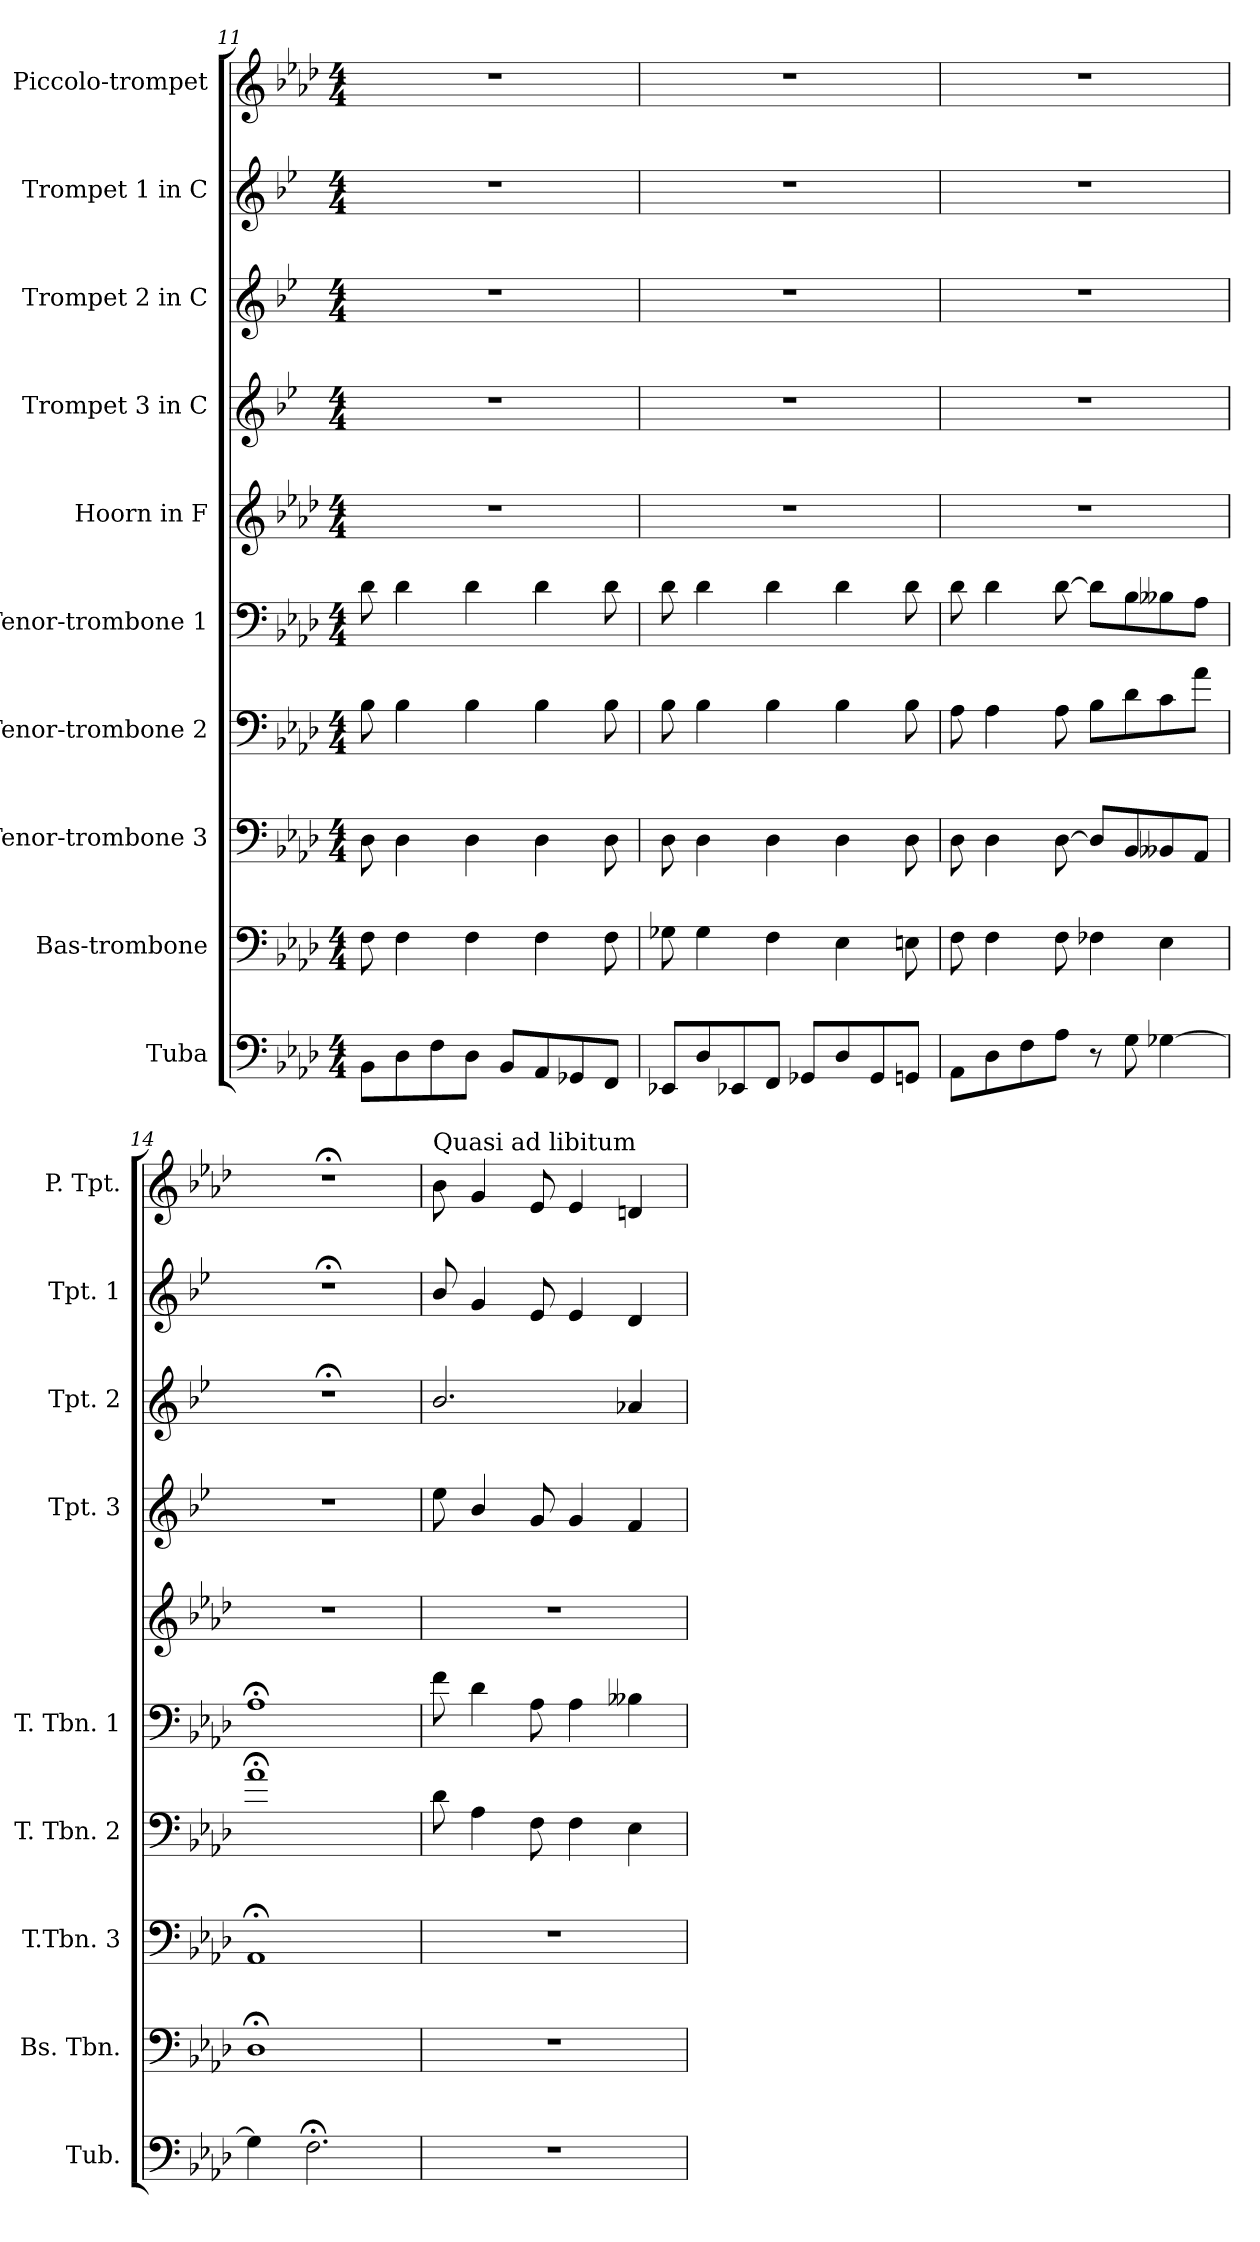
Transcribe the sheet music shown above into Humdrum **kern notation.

**kern	**kern	**kern	**kern	**kern	**kern	**kern	**kern	**kern	**kern
*part10	*part9	*part8	*part7	*part6	*part5	*part4	*part3	*part2	*part1
*staff10	*staff9	*staff8	*staff7	*staff6	*staff5	*staff4	*staff3	*staff2	*staff1
*I"Tuba	*I"Bas-trombone	*I"Tenor-trombone 3	*I"Tenor-trombone 2	*I"Tenor-trombone 1	*I"Hoorn in F	*I"Trompet 3 in C	*I"Trompet 2 in C	*I"Trompet 1 in C	*I"Piccolo-trompet
*I'Tub.	*I'Bs. Tbn.	*I'T.Tbn. 3	*I'T. Tbn. 2	*I'T. Tbn. 1	*	*I'Tpt. 3	*I'Tpt. 2	*I'Tpt. 1	*I'P. Tpt.
*clefF4	*clefF4	*clefF4	*clefF4	*clefF4	*clefG2	*clefG2	*clefG2	*clefG2	*clefG2
*	*	*	*	*	*ITrd4c7	*ITrd1c2	*ITrd1c2	*ITrd1c2	*ITrd-6c-10
*k[b-e-a-d-]	*k[b-e-a-d-]	*k[b-e-a-d-]	*k[b-e-a-d-]	*k[b-e-a-d-]	*k[b-e-a-d-g-]	*k[b-e-a-d-]	*k[b-e-a-d-]	*k[b-e-a-d-]	*k[b-e-a-d-g-c-]
*M4/4	*M4/4	*M4/4	*M4/4	*M4/4	*M4/4	*M4/4	*M4/4	*M4/4	*M4/4
=11	=11	=11	=11	=11	=11	=11	=11	=11	=11
8BB-\L	8F\	8D-\	8B-\	8d-\	1r	1r	1r	1r	1r
8D-\	4F\	4D-\	4B-\	4d-\	.	.	.	.	.
8F\	.	.	.	.	.	.	.	.	.
8D-\J	4F\	4D-\	4B-\	4d-\	.	.	.	.	.
8BB-/L	.	.	.	.	.	.	.	.	.
8AA-/	4F\	4D-\	4B-\	4d-\	.	.	.	.	.
8GG-X/	.	.	.	.	.	.	.	.	.
8FF/J	8F\	8D-\	8B-\	8d-\	.	.	.	.	.
=12	=12	=12	=12	=12	=12	=12	=12	=12	=12
8EE-X/L	8G-X\	8D-\	8B-\	8d-\	1r	1r	1r	1r	1r
8D-/	4G-\	4D-\	4B-\	4d-\	.	.	.	.	.
8EE-X/	.	.	.	.	.	.	.	.	.
8FF/J	4F\	4D-\	4B-\	4d-\	.	.	.	.	.
8GG-X/L	.	.	.	.	.	.	.	.	.
8D-/	4E-\	4D-\	4B-\	4d-\	.	.	.	.	.
8GG-/	.	.	.	.	.	.	.	.	.
8GGn/J	8En\	8D-\	8B-\	8d-\	.	.	.	.	.
=13	=13	=13	=13	=13	=13	=13	=13	=13	=13
8AA-\L	8F\	8D-\	8A-\	8d-\	1r	1r	1r	1r	1r
8D-\	4F\	4D-\	4A-\	4d-\	.	.	.	.	.
8F\	.	.	.	.	.	.	.	.	.
8A-\J	8F\	[8D-\	8A-\	[8d-\	.	.	.	.	.
8r	4F-X\	8D-/L]	8B-\L	8d-\L]	.	.	.	.	.
8G\	.	8BB-/	8d-\	8B-\	.	.	.	.	.
[4G-X\	4E-\	8BB--X/	8c\	8B--X\	.	.	.	.	.
.	.	8AA-/J	8a-\J	8A-\J	.	.	.	.	.
=14	=14	=14	=14	=14	=14	=14	=14	=14	=14
4G-\]	1D-;<	1AA-;<	1a-;<	1A-;<	1r	1r	1r;<	1r;<	1r;<
2.F;<\	.	.	.	.	.	.	.	.	.
=15	=15	=15	=15	=15	=15	=15	=15	=15	=15
!	!	!	!	!	!	!	!	!	!LO:TX:t=Quasi ad libitum
1r	1r	1r	8d-\	8f\	1r	8dd-\	2.a-/	8a-/	8aa-\
.	.	.	4A-\	4d-\	.	4a-/	.	4f/	4ff/
.	.	.	8F\	8A-\	.	8f/	.	8d-/	8dd-/
.	.	.	4F\	4A-\	.	4f/	.	4d-/	4dd-/
.	.	.	4E-\	4B--X\	.	4e-/	4g-X/	4c/	4ccn/
=	=	=	=	=	=	=	=	=	=
*-	*-	*-	*-	*-	*-	*-	*-	*-	*-
